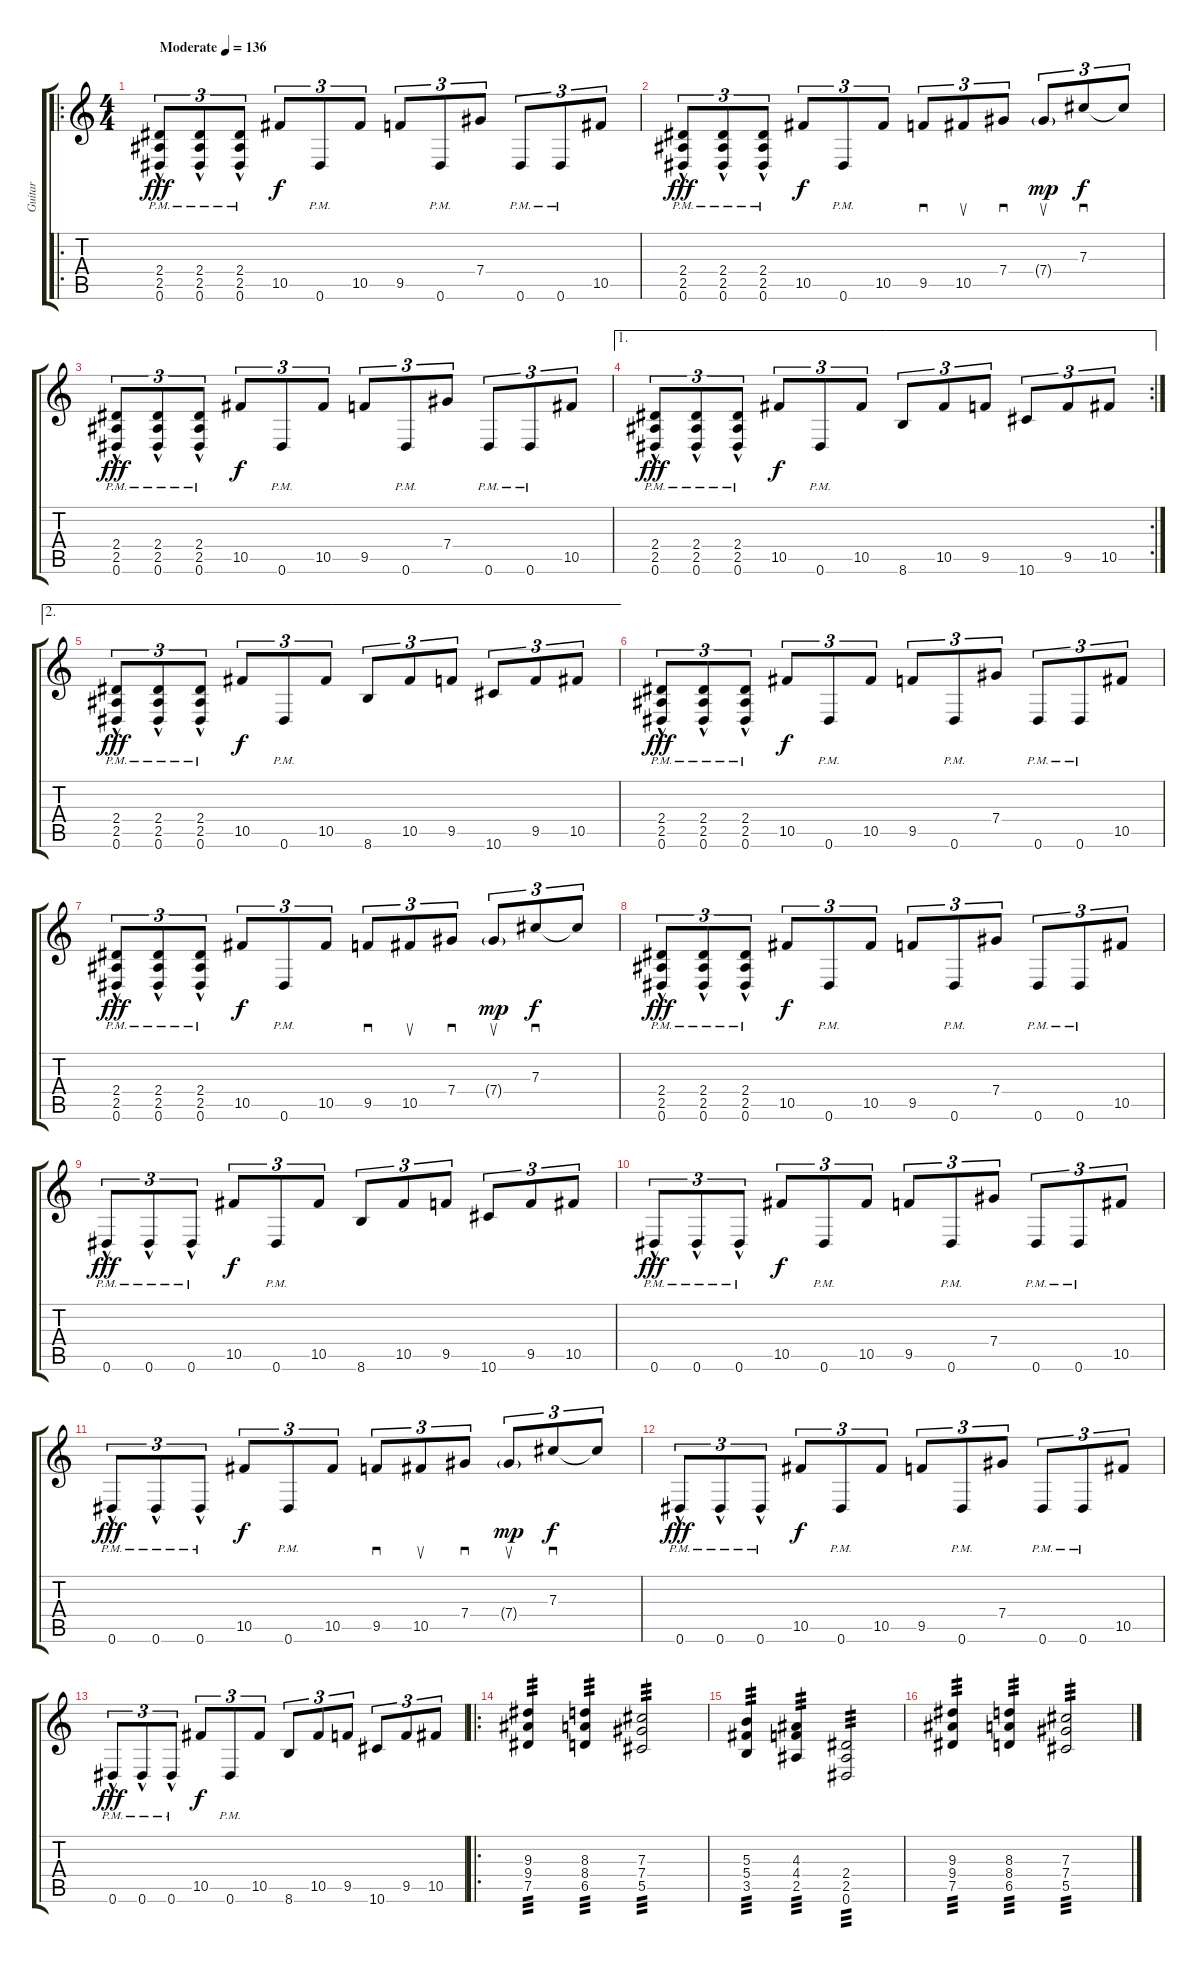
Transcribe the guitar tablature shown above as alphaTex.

\track ("Guitar" "Guitar") {instrument distortionguitar}
\staff {score tabs}
\tuning (Eb4 Bb3 Gb3 Db3 Ab2 Eb2) {hide}
\ro
\ts (4 4)
\tempo (136 "Moderate")
\clef g2
\ks c
(2.4{pm} 2.5{pm} 0.6{hac pm}).8{tu (3 2) dy fff instrument distortionguitar} (2.4{pm} 2.5{pm} 0.6{hac pm}).8{tu (3 2)} (2.4{pm} 2.5{pm} 0.6{hac pm}).8{tu (3 2)} 10.5.8{tu (3 2) dy f} 0.6{pm}.8{tu (3 2)} 10.5.8{tu (3 2)} 9.5.8{tu (3 2)} 0.6{pm}.8{tu (3 2)} 7.4.8{tu (3 2)} 0.6{pm}.8{tu (3 2)} 0.6{pm}.8{tu (3 2)} 10.5.8{tu (3 2)} |
(2.4{pm} 2.5{pm} 0.6{hac pm}).8{tu (3 2) dy fff} (2.4{pm} 2.5{pm} 0.6{hac pm}).8{tu (3 2)} (2.4{pm} 2.5{pm} 0.6{hac pm}).8{tu (3 2)} 10.5.8{tu (3 2) dy f} 0.6{pm}.8{tu (3 2)} 10.5.8{tu (3 2)} 9.5.8{sd tu (3 2)} 10.5.8{su tu (3 2)} 7.4.8{sd tu (3 2)} 7.4{g}.8{su tu (3 2) dy mp} 7.3.8{sd tu (3 2) dy f} 7.3{t}.8{tu (3 2)} |
(2.4{pm} 2.5{pm} 0.6{hac pm}).8{tu (3 2) dy fff} (2.4{pm} 2.5{pm} 0.6{hac pm}).8{tu (3 2)} (2.4{pm} 2.5{pm} 0.6{hac pm}).8{tu (3 2)} 10.5.8{tu (3 2) dy f} 0.6{pm}.8{tu (3 2)} 10.5.8{tu (3 2)} 9.5.8{tu (3 2)} 0.6{pm}.8{tu (3 2)} 7.4.8{tu (3 2)} 0.6{pm}.8{tu (3 2)} 0.6{pm}.8{tu (3 2)} 10.5.8{tu (3 2)} |
\ae 1
\rc 2
(2.4{pm} 2.5{pm} 0.6{hac pm}).8{tu (3 2) dy fff} (2.4{pm} 2.5{pm} 0.6{hac pm}).8{tu (3 2)} (2.4{pm} 2.5{pm} 0.6{hac pm}).8{tu (3 2)} 10.5.8{tu (3 2) dy f} 0.6{pm}.8{tu (3 2)} 10.5.8{tu (3 2)} 8.6.8{tu (3 2)} 10.5.8{tu (3 2)} 9.5.8{tu (3 2)} 10.6.8{tu (3 2)} 9.5.8{tu (3 2)} 10.5.8{tu (3 2)} |
\ae 2
(2.4{pm} 2.5{pm} 0.6{hac pm}).8{tu (3 2) dy fff} (2.4{pm} 2.5{pm} 0.6{hac pm}).8{tu (3 2)} (2.4{pm} 2.5{pm} 0.6{hac pm}).8{tu (3 2)} 10.5.8{tu (3 2) dy f} 0.6{pm}.8{tu (3 2)} 10.5.8{tu (3 2)} 8.6.8{tu (3 2)} 10.5.8{tu (3 2)} 9.5.8{tu (3 2)} 10.6.8{tu (3 2)} 9.5.8{tu (3 2)} 10.5.8{tu (3 2)} |
(2.4{pm} 2.5{pm} 0.6{hac pm}).8{tu (3 2) dy fff} (2.4{pm} 2.5{pm} 0.6{hac pm}).8{tu (3 2)} (2.4{pm} 2.5{pm} 0.6{hac pm}).8{tu (3 2)} 10.5.8{tu (3 2) dy f} 0.6{pm}.8{tu (3 2)} 10.5.8{tu (3 2)} 9.5.8{tu (3 2)} 0.6{pm}.8{tu (3 2)} 7.4.8{tu (3 2)} 0.6{pm}.8{tu (3 2)} 0.6{pm}.8{tu (3 2)} 10.5.8{tu (3 2)} |
(2.4{pm} 2.5{pm} 0.6{hac pm}).8{tu (3 2) dy fff} (2.4{pm} 2.5{pm} 0.6{hac pm}).8{tu (3 2)} (2.4{pm} 2.5{pm} 0.6{hac pm}).8{tu (3 2)} 10.5.8{tu (3 2) dy f} 0.6{pm}.8{tu (3 2)} 10.5.8{tu (3 2)} 9.5.8{sd tu (3 2)} 10.5.8{su tu (3 2)} 7.4.8{sd tu (3 2)} 7.4{g}.8{su tu (3 2) dy mp} 7.3.8{sd tu (3 2) dy f} 7.3{t}.8{tu (3 2)} |
(2.4{pm} 2.5{pm} 0.6{hac pm}).8{tu (3 2) dy fff} (2.4{pm} 2.5{pm} 0.6{hac pm}).8{tu (3 2)} (2.4{pm} 2.5{pm} 0.6{hac pm}).8{tu (3 2)} 10.5.8{tu (3 2) dy f} 0.6{pm}.8{tu (3 2)} 10.5.8{tu (3 2)} 9.5.8{tu (3 2)} 0.6{pm}.8{tu (3 2)} 7.4.8{tu (3 2)} 0.6{pm}.8{tu (3 2)} 0.6{pm}.8{tu (3 2)} 10.5.8{tu (3 2)} |
0.6{hac pm}.8{tu (3 2) dy fff} 0.6{hac pm}.8{tu (3 2)} 0.6{hac pm}.8{tu (3 2)} 10.5.8{tu (3 2) dy f} 0.6{pm}.8{tu (3 2)} 10.5.8{tu (3 2)} 8.6.8{tu (3 2)} 10.5.8{tu (3 2)} 9.5.8{tu (3 2)} 10.6.8{tu (3 2)} 9.5.8{tu (3 2)} 10.5.8{tu (3 2)} |
0.6{hac pm}.8{tu (3 2) dy fff} 0.6{hac pm}.8{tu (3 2)} 0.6{hac pm}.8{tu (3 2)} 10.5.8{tu (3 2) dy f} 0.6{pm}.8{tu (3 2)} 10.5.8{tu (3 2)} 9.5.8{tu (3 2)} 0.6{pm}.8{tu (3 2)} 7.4.8{tu (3 2)} 0.6{pm}.8{tu (3 2)} 0.6{pm}.8{tu (3 2)} 10.5.8{tu (3 2)} |
0.6{hac pm}.8{tu (3 2) dy fff} 0.6{hac pm}.8{tu (3 2)} 0.6{hac pm}.8{tu (3 2)} 10.5.8{tu (3 2) dy f} 0.6{pm}.8{tu (3 2)} 10.5.8{tu (3 2)} 9.5.8{sd tu (3 2)} 10.5.8{su tu (3 2)} 7.4.8{sd tu (3 2)} 7.4{g}.8{su tu (3 2) dy mp} 7.3.8{sd tu (3 2) dy f} 7.3{t}.8{tu (3 2)} |
0.6{hac pm}.8{tu (3 2) dy fff} 0.6{hac pm}.8{tu (3 2)} 0.6{hac pm}.8{tu (3 2)} 10.5.8{tu (3 2) dy f} 0.6{pm}.8{tu (3 2)} 10.5.8{tu (3 2)} 9.5.8{tu (3 2)} 0.6{pm}.8{tu (3 2)} 7.4.8{tu (3 2)} 0.6{pm}.8{tu (3 2)} 0.6{pm}.8{tu (3 2)} 10.5.8{tu (3 2)} |
0.6{hac pm}.8{tu (3 2) dy fff} 0.6{hac pm}.8{tu (3 2)} 0.6{hac pm}.8{tu (3 2)} 10.5.8{tu (3 2) dy f} 0.6{pm}.8{tu (3 2)} 10.5.8{tu (3 2)} 8.6.8{tu (3 2)} 10.5.8{tu (3 2)} 9.5.8{tu (3 2)} 10.6.8{tu (3 2)} 9.5.8{tu (3 2)} 10.5.8{tu (3 2)} |
\ro
(9.3 9.4 7.5).4{tp 3} (8.3 8.4 6.5).4{tp 3} (7.3 7.4 5.5).2{tp 3} |
(5.3 5.4 3.5).4{tp 3} (4.3 4.4 2.5).4{tp 3} (2.4 2.5 0.6).2{tp 3} |
(9.3 9.4 7.5).4{tp 3} (8.3 8.4 6.5).4{tp 3} (7.3 7.4 5.5).2{tp 3}
